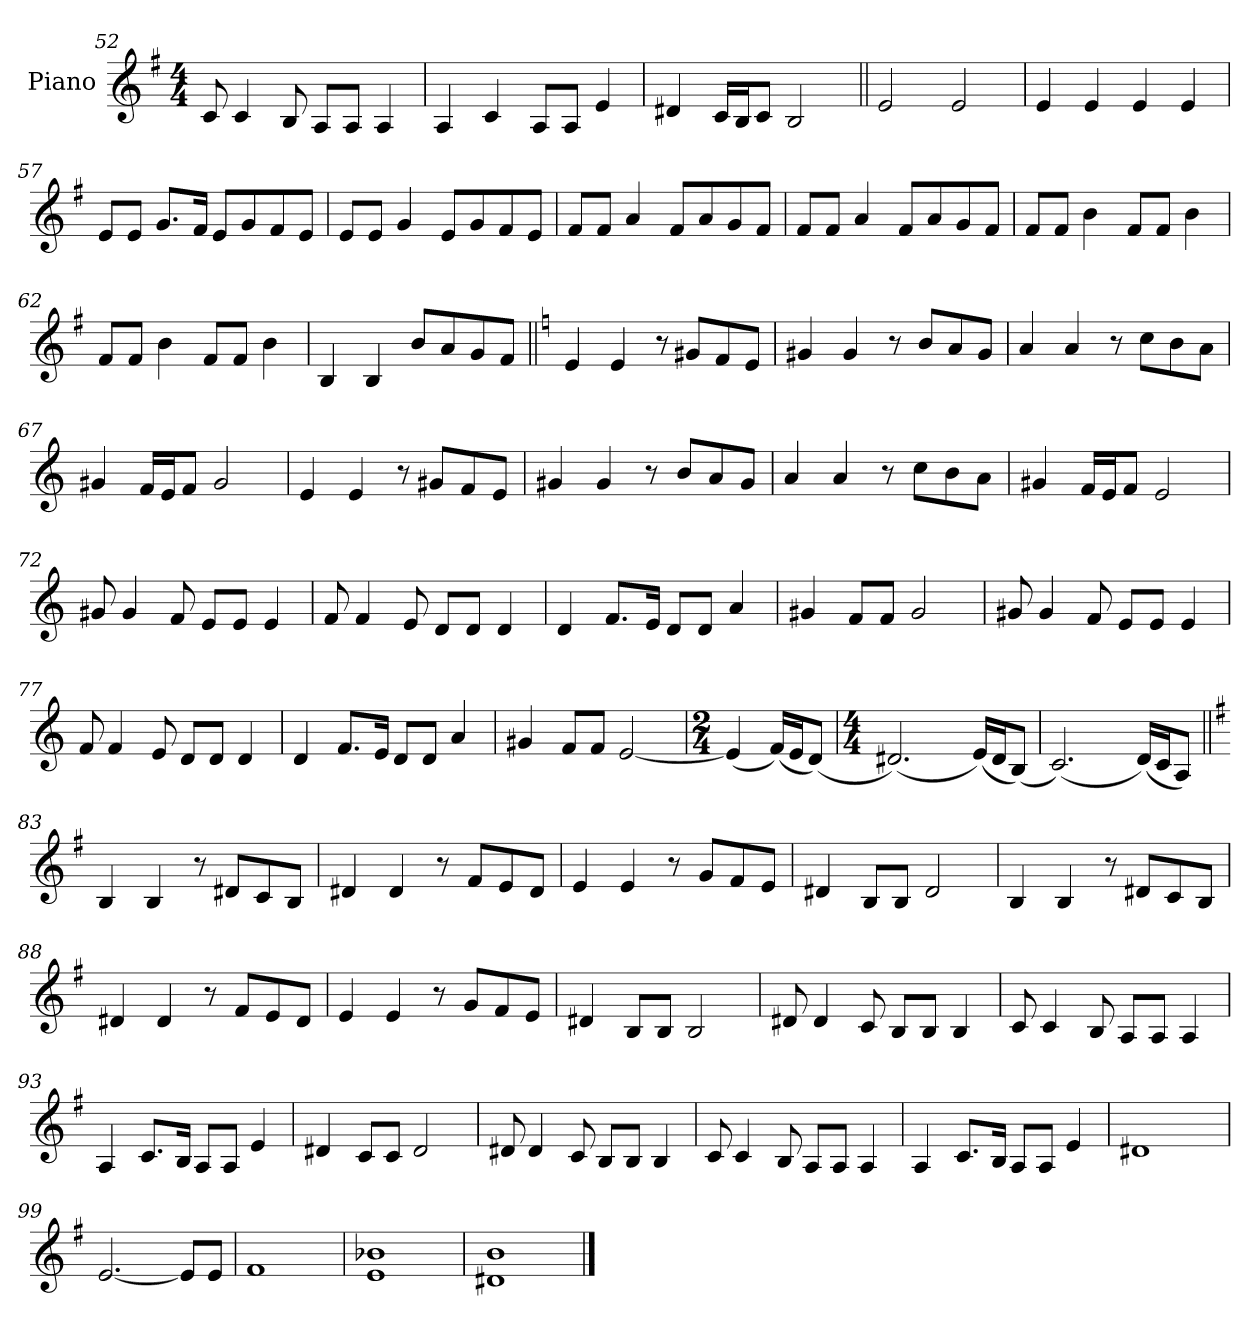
**kern
*part1
*staff1
*I"Piano
*I'Pno.
*clefG2
*k[f#]
*M4/4
=52
8c
4c
8B
8AL
8AJ
4A
=53
4A
4c
8AL
8AJ
4e
=54
4d#X
16cLL
16BJ
8cJ
2B
=55||
2e
2e
=56
4e
4e
4e
4e
=57
8eL
8eJ
8.gL
16f#Jk
8eL
8g
8f#
8eJ
=58
8eL
8eJ
4g
8eL
8g
8f#
8eJ
=59
8f#L
8f#J
4a
8f#L
8a
8g
8f#J
=60
8f#L
8f#J
4a
8f#L
8a
8g
8f#J
=61
8f#L
8f#J
4b
8f#!L
8f#!J
4b!
=62
8f#L
8f#J
4b
8f#!L
8f#!J
4b!
=63
4B
4B
8bL
8a
8g
8f#J
=64||
*k[]
4e
4e
8r
8g#XL
8f
8eJ
=65
4g#X
4g#
8r
8bL
8a
8g#J
=66
4a
4a
8r
8ccL
8b
8aJ
=67
4g#X
16fLL
16eJ
8fJ
2g#
=68
4e
4e
8r
8g#XL
8f
8eJ
=69
4g#X
4g#
8r
8bL
8a
8g#J
=70
4a
4a
8r
8ccL
8b
8aJ
=71
4g#X
16fLL
16eJ
8fJ
2e
=72
8g#X
4g#
8f
8eL
8eJ
4e
=73
8f
4f
8e
8dL
8dJ
4d
=74
4d
8.fL
16eJk
8dL
8dJ
4a
=75
4g#X
8fL
8fJ
2g#
=76
8g#X
4g#
8f
8eL
8eJ
4e
=77
8f
4f
8e
8dL
8dJ
4d
=78
4d
8.fL
16eJk
8dL
8dJ
4a
=79
4g#X
8fL
8fJ
[2e
=80
*M2/4
(<4e]
(<16fLL)
16eJ
(<8dJ)
=81
*M4/4
(<2.d#X)
(<16eLL)
16d#J
(<8BJ)
=82
(<2.c)
(<16dLL)
16cJ
8AJ)
=83||
*k[f#]
4B
4B
8r
8d#XL
8c
8BJ
=84
4d#X
4d#
8r
8f#L
8e
8d#J
=85
4e
4e
8r
8gL
8f#
8eJ
=86
4d#X
8BL
8BJ
2d#
=87
4B
4B
8r
8d#XL
8c
8BJ
=88
4d#X
4d#
8r
8f#L
8e
8d#J
=89
4e
4e
8r
8gL
8f#
8eJ
=90
4d#X
8BL
8BJ
2B
=91
8d#X
4d#
8c
8BL
8BJ
4B
=92
8c
4c
8B
8AL
8AJ
4A
=93
4A
8.cL
16BJk
8AL
8AJ
4e
=94
4d#X
8cL
8cJ
2d#
=95
8d#X
4d#
8c
8BL
8BJ
4B
=96
8c
4c
8B
8AL
8AJ
4A
=97
4A
8.cL
16BJk
8AL
8AJ
4e
=98
1d#X
=99
[2.e
8eL]
8eJ
=100
1f#
=101
1e 1b-X
=102
1d#X 1b
==
*-
